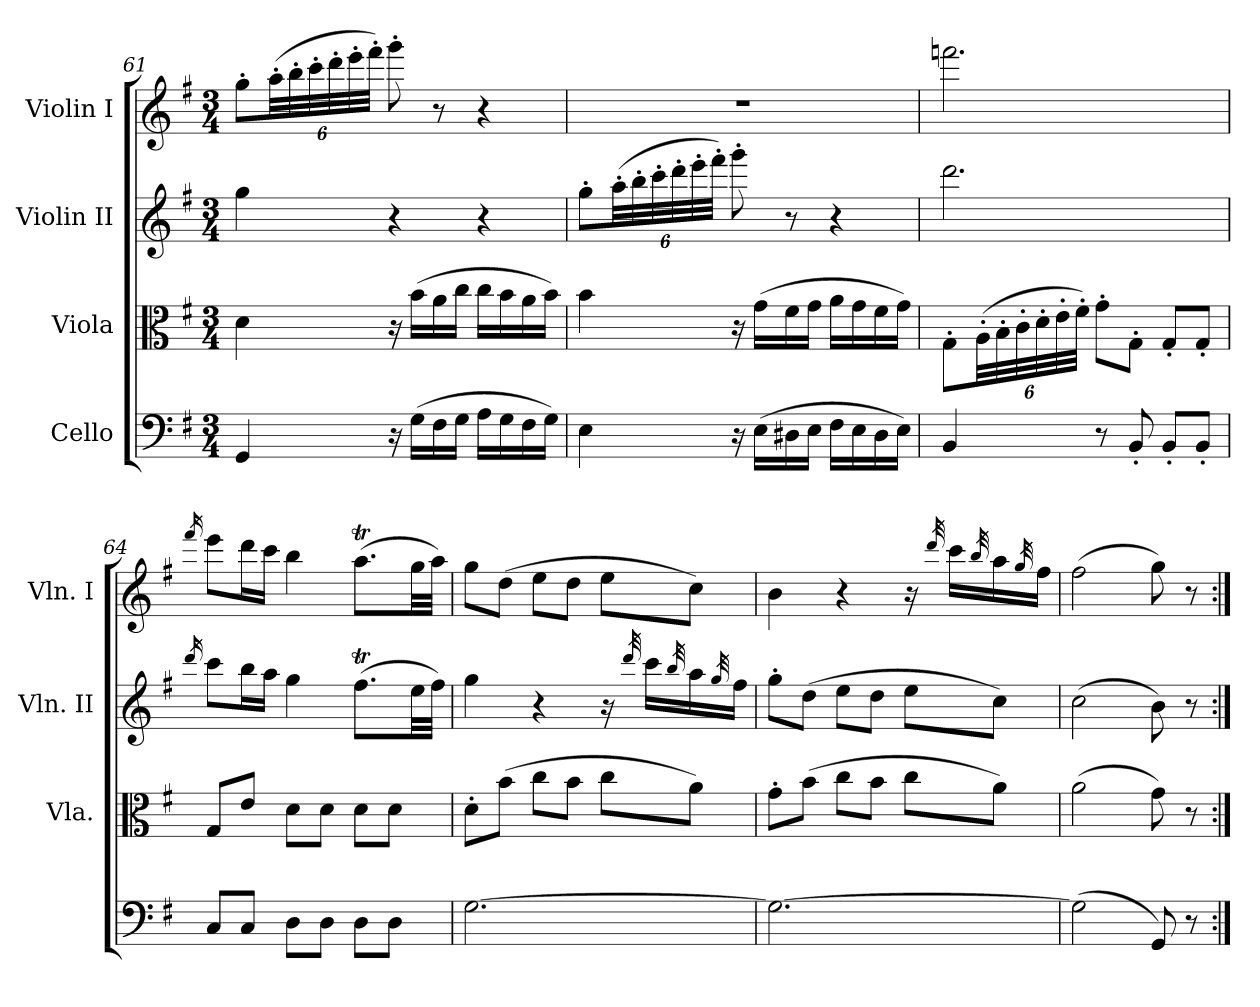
**kern	**kern	**kern	**kern
*part4	*part3	*part2	*part1
*staff4	*staff3	*staff2	*staff1
*I"Cello	*I"Viola	*I"Violin II	*I"Violin I
*	*I'Vla.	*I'Vln. II	*I'Vln. I
*clefF4	*clefC3	*clefG2	*clefG2
*k[f#]	*k[f#]	*k[f#]	*k[f#]
*G:	*G:	*G:	*G:
*M3/4	*M3/4	*M3/4	*M3/4
=61	=61	=61	=61
4GG/	4d\	4gg\	8gg'>\L
.	.	.	(48aa'>\LL
.	.	.	48bb'>\
.	.	.	48ccc'>\
.	.	.	48ddd'>\
.	.	.	48eee'>\
.	.	.	48fff#'>\JJJ)
16r	16r	4r	8ggg'>\
(16G\LL	(16b\LL	.	.
16F#\	16a\	.	8r
16G\JJ	16cc\JJ	.	.
16A\LL	16cc\LL	4r	4r
16G\	16b\	.	.
16F#\	16a\	.	.
16G\JJ)	16b\JJ)	.	.
=62	=62	=62	=62
4E\	4b\	8gg'>\L	2.r
.	.	(48aa'>\LL	.
.	.	48bb'>\	.
.	.	48ccc'>\	.
.	.	48ddd'>\	.
.	.	48eee'>\	.
.	.	48fff#'>\JJJ)	.
16r	16r	8ggg'>\	.
(16E\LL	(16g\LL	.	.
16D#X\	16f#\	8r	.
16E\JJ	16g\JJ	.	.
16F#\LL	16a\LL	4r	.
16E\	16g\	.	.
16D#\	16f#\	.	.
16E\JJ)	16g\JJ)	.	.
=63	=63	=63	=63
4BB/	8G'>\L	2.ddd\	2.fffn\
.	(48A'>\LL	.	.
.	48B'>\	.	.
.	48c'>\	.	.
.	48d'>\	.	.
.	48e'>\	.	.
.	48f#'>\JJJ)	.	.
8r	8g'>\L	.	.
8BB'</	8G'>\J	.	.
8BB'</L	8G'</L	.	.
8BB'</J	8G'</J	.	.
=64	=64	=64	=64
.	.	16qddd/	16qfff#/
8C/L	8G/L	8ccc\L	8eee\L
8C/J	8e/J	16bb\L	16ddd\L
.	.	16aa\JJ	16ccc\JJ
8D\L	8d\L	4gg\	4bb\
8D\J	8d\J	.	.
8D\L	8d\L	(8.ff#t\L	(8.aaT\L
8D\J	8d\J	.	.
.	.	32ee\LL	32gg\LL
.	.	32ff#\JJJ)	32aa\JJJ)
=65	=65	=65	=65
[2.G\	8d'>\L	4gg\	8gg\L
.	(8b\J	.	(8dd\J
.	8cc\L	4r	8ee\L
.	8b\J	.	8dd\J
.	8cc\L	16r	8ee\L
.	.	32qddd/	.
.	.	16ccc\LL	.
.	.	32qbb/	.
.	8a\J)	16aa\	8cc\J)
.	.	32qgg/	.
.	.	16ff#\JJ	.
=66	=66	=66	=66
2.G\_	8g'>\L	8gg'>\L	4b\
.	(8b\J	(8dd\J	.
.	8cc\L	8ee\L	4r
.	8b\J	8dd\J	.
.	8cc\L	8ee\L	16r
.	.	.	32qddd/
.	.	.	16ccc\LL
.	.	.	32qbb/
.	8a\J)	8cc\J)	16aa\
.	.	.	32qgg/
.	.	.	16ff#\JJ
=67	=67	=67	=67
(2G\]	(2a\	(2cc\	(2ff#\
8GG/)	8g\)	8b\)	8gg\)
8r	8r	8r	8r
=:|!	=:|!	=:|!	=:|!
*-	*-	*-	*-
